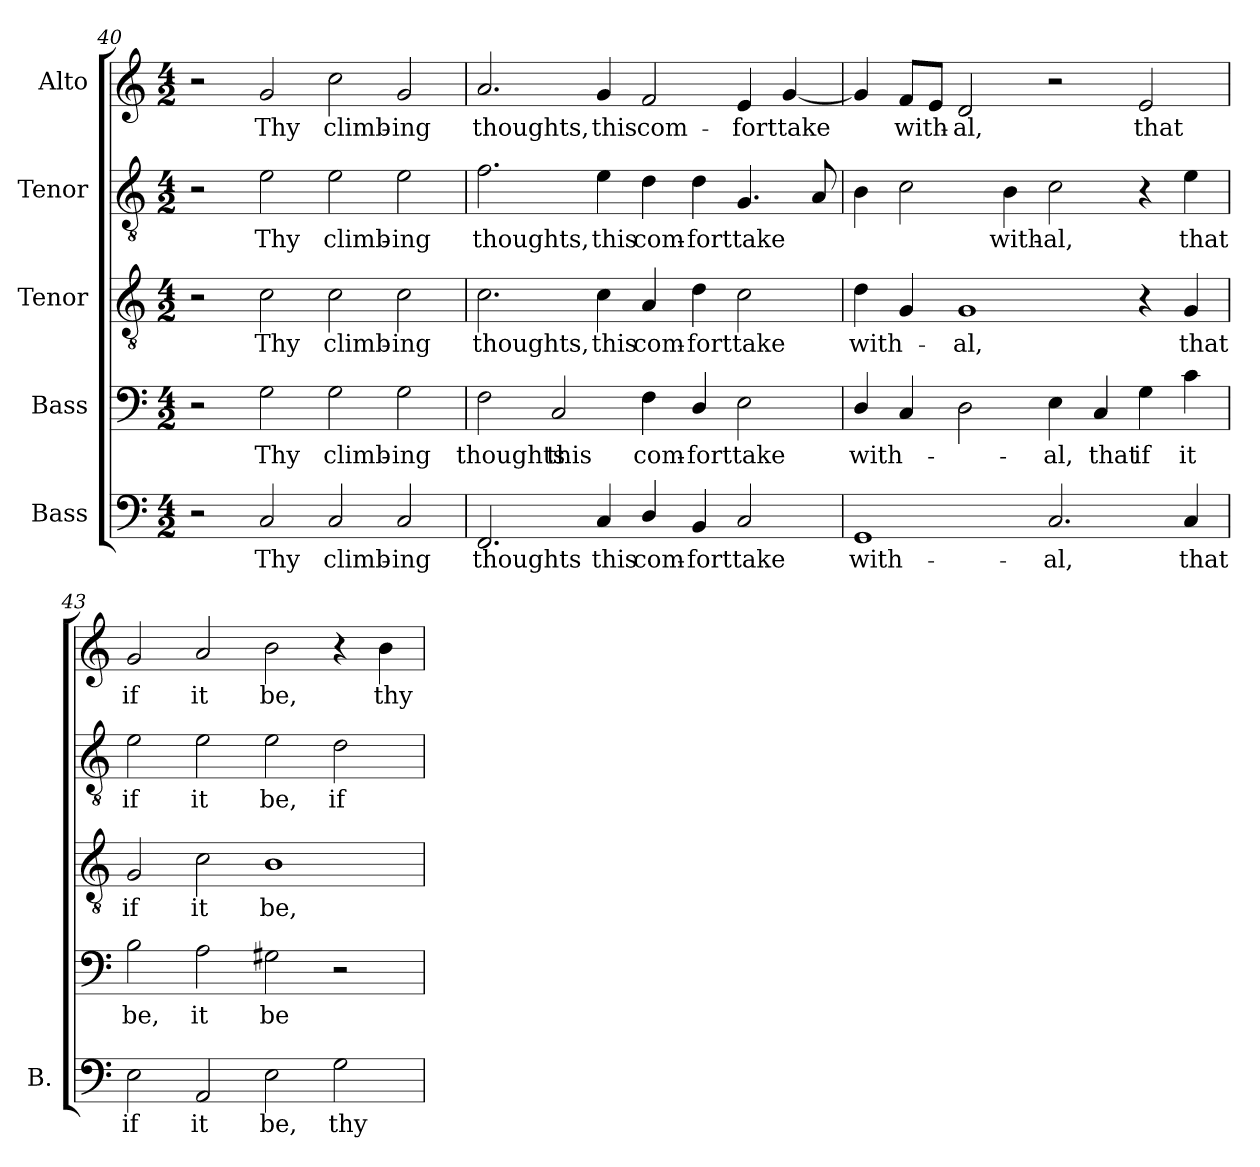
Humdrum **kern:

**kern	**text	**kern	**text	**kern	**text	**kern	**text	**kern	**text
*part5	*part5	*part4	*part4	*part3	*part3	*part2	*part2	*part1	*part1
*staff5	*staff5	*staff4	*staff4	*staff3	*staff3	*staff2	*staff2	*staff1	*staff1
*I"Bass	*	*I"Bass	*	*I"Tenor	*	*I"Tenor	*	*I"Alto	*
*I'B.	*	*	*	*	*	*	*	*	*
*clefF4	*	*clefF4	*	*clefGv2	*	*clefGv2	*	*clefG2	*
*	*	*ITrd7c12	*	*ITrd7c12	*	*ITrd7c12	*	*	*
*k[]	*	*k[]	*	*k[]	*	*k[]	*	*k[]	*
*C:	*	*C:	*	*C:	*	*C:	*	*C:	*
*M4/2	*	*M4/2	*	*M4/2	*	*M4/2	*	*M4/2	*
=40	=40	=40	=40	=40	=40	=40	=40	=40	=40
2r	.	2r	.	2r	.	2r	.	2r	.
!	!LO:LY:b:color=#000000	!	!	!	!	!	!	!	!
!	!	!	!LO:LY:b:color=#000000	!	!	!	!	!	!
!	!	!	!	!	!LO:LY:b:color=#000000	!	!	!	!
!	!	!	!	!	!	!	!LO:LY:b:color=#000000	!	!
!	!	!	!	!	!	!	!	!	!LO:LY:b:color=#000000
2Ci/	Thy	2GGi\	Thy	2Ci\	Thy	2Ei\	Thy	2gi/	Thy
!	!LO:LY:b:color=#000000	!	!	!	!	!	!	!	!
!	!	!	!LO:LY:b:color=#000000	!	!	!	!	!	!
!	!	!	!	!	!LO:LY:b:color=#000000	!	!	!	!
!	!	!	!	!	!	!	!LO:LY:b:color=#000000	!	!
!	!	!	!	!	!	!	!	!	!LO:LY:b:color=#000000
2Ci/	climb-	2GGi\	climb-	2Ci\	climb-	2Ei\	climb-	2cci\	climb-
!	!LO:LY:b:color=#000000	!	!	!	!	!	!	!	!
!	!	!	!LO:LY:b:color=#000000	!	!	!	!	!	!
!	!	!	!	!	!LO:LY:b:color=#000000	!	!	!	!
!	!	!	!	!	!	!	!LO:LY:b:color=#000000	!	!
!	!	!	!	!	!	!	!	!	!LO:LY:b:color=#000000
2Ci/	-ing	2GGi\	-ing	2Ci\	-ing	2Ei\	-ing	2gi/	-ing
!!LO:LB:g=z
=41	=41	=41	=41	=41	=41	=41	=41	=41	=41
!	!LO:LY:b:color=#000000	!	!	!	!	!	!	!	!
!	!	!	!LO:LY:b:color=#000000	!	!	!	!	!	!
!	!	!	!	!	!LO:LY:b:color=#000000	!	!	!	!
!	!	!	!	!	!	!	!LO:LY:b:color=#000000	!	!
!	!	!	!	!	!	!	!	!	!LO:LY:b:color=#000000
2.FFi/	thoughts	2FFi\	thoughts	2.Ci\	thoughts,	2.Fi\	thoughts,	2.ai/	thoughts,
!	!	!	!LO:LY:b:color=#000000	!	!	!	!	!	!
.	.	2CCi/	this	.	.	.	.	.	.
!	!LO:LY:b:color=#000000	!	!	!	!	!	!	!	!
!	!	!	!	!	!LO:LY:b:color=#000000	!	!	!	!
!	!	!	!	!	!	!	!LO:LY:b:color=#000000	!	!
!	!	!	!	!	!	!	!	!	!LO:LY:b:color=#000000
4Ci/	this	.	.	4Ci\	this	4Ei\	this	4gi/	this
!	!LO:LY:b:color=#000000	!	!	!	!	!	!	!	!
!	!	!	!LO:LY:b:color=#000000	!	!	!	!	!	!
!	!	!	!	!	!LO:LY:b:color=#000000	!	!	!	!
!	!	!	!	!	!	!	!LO:LY:b:color=#000000	!	!
!	!	!	!	!	!	!	!	!	!LO:LY:b:color=#000000
4Di/	com-	4FFi\	com-	4AAi/	com-	4Di\	com-	2fi/	com-
!	!LO:LY:b:color=#000000	!	!	!	!	!	!	!	!
!	!	!	!LO:LY:b:color=#000000	!	!	!	!	!	!
!	!	!	!	!	!LO:LY:b:color=#000000	!	!	!	!
!	!	!	!	!	!	!	!LO:LY:b:color=#000000	!	!
4BBi/	-fort	4DDi/	-fort	4Di\	-fort	4Di\	-fort	.	.
!	!LO:LY:b:color=#000000	!	!	!	!	!	!	!	!
!	!	!	!LO:LY:b:color=#000000	!	!	!	!	!	!
!	!	!	!	!	!LO:LY:b:color=#000000	!	!	!	!
!	!	!	!	!	!	!	!LO:LY:b:color=#000000	!	!
!	!	!	!	!	!	!	!	!	!LO:LY:b:color=#000000
2Ci/	take	2EEi\	take	2Ci\	take	4.GGi/	take	4ei/	-fort
!	!	!	!	!	!	!	!	!	!LO:LY:b:color=#000000
.	.	.	.	.	.	.	.	[4gi/	take
.	.	.	.	.	.	8AAi/	.	.	.
=42	=42	=42	=42	=42	=42	=42	=42	=42	=42
!	!LO:LY:b:color=#000000	!	!	!	!	!	!	!	!
!	!	!	!LO:LY:b:color=#000000	!	!	!	!	!	!
!	!	!	!	!	!LO:LY:b:color=#000000	!	!	!	!
1GGi	with-	4DDi/	with-	4Di\	with-	4BBi\	.	4gi/]	.
!	!	!	!	!	!	!	!	!	!LO:LY:b:color=#000000
.	.	4CCi/	.	4GGi/	.	2Ci\	.	8fi/L	with-
.	.	.	.	.	.	.	.	8ei/J	.
!	!	!	!	!	!LO:LY:b:color=#000000	!	!	!	!
!	!	!	!	!	!	!	!	!	!LO:LY:b:color=#000000
.	.	2DDi\	.	1GGi	-al,	.	.	2di/	-al,
!	!	!	!	!	!	!	!LO:LY:b:color=#000000	!	!
.	.	.	.	.	.	4BBi\	with-	.	.
!	!LO:LY:b:color=#000000	!	!	!	!	!	!	!	!
!	!	!	!LO:LY:b:color=#000000	!	!	!	!	!	!
!	!	!	!	!	!	!	!LO:LY:b:color=#000000	!	!
2.Ci/	-al,	4EEi\	-al,	.	.	2Ci\	-al,	2r	.
!	!	!	!LO:LY:b:color=#000000	!	!	!	!	!	!
.	.	4CCi/	that	.	.	.	.	.	.
!	!	!	!LO:LY:b:color=#000000	!	!	!	!	!	!
!	!	!	!	!	!	!	!	!	!LO:LY:b:color=#000000
.	.	4GGi\	if	4r	.	4r	.	2ei/	that
!	!LO:LY:b:color=#000000	!	!	!	!	!	!	!	!
!	!	!	!LO:LY:b:color=#000000	!	!	!	!	!	!
!	!	!	!	!	!LO:LY:b:color=#000000	!	!	!	!
!	!	!	!	!	!	!	!LO:LY:b:color=#000000	!	!
4Ci/	that	4Ci\	it	4GGi/	that	4Ei\	that	.	.
=43	=43	=43	=43	=43	=43	=43	=43	=43	=43
!	!LO:LY:b:color=#000000	!	!	!	!	!	!	!	!
!	!	!	!LO:LY:b:color=#000000	!	!	!	!	!	!
!	!	!	!	!	!LO:LY:b:color=#000000	!	!	!	!
!	!	!	!	!	!	!	!LO:LY:b:color=#000000	!	!
!	!	!	!	!	!	!	!	!	!LO:LY:b:color=#000000
2Ei\	if	2BBi\	be,	2GGi/	if	2Ei\	if	2gi/	if
!	!LO:LY:b:color=#000000	!	!	!	!	!	!	!	!
!	!	!	!LO:LY:b:color=#000000	!	!	!	!	!	!
!	!	!	!	!	!LO:LY:b:color=#000000	!	!	!	!
!	!	!	!	!	!	!	!LO:LY:b:color=#000000	!	!
!	!	!	!	!	!	!	!	!	!LO:LY:b:color=#000000
2AAi/	it	2AAi\	it	2Ci\	it	2Ei\	it	2ai/	it
!	!LO:LY:b:color=#000000	!	!	!	!	!	!	!	!
!	!	!	!LO:LY:b:color=#000000	!	!	!	!	!	!
!	!	!	!	!	!LO:LY:b:color=#000000	!	!	!	!
!	!	!	!	!	!	!	!LO:LY:b:color=#000000	!	!
!	!	!	!	!	!	!	!	!	!LO:LY:b:color=#000000
2Ei\	be,	2GG#Xi\	be	1BBi	be,	2Ei\	be,	2bi\	be,
!	!LO:LY:b:color=#000000	!	!	!	!	!	!	!	!
!	!	!	!	!	!	!	!LO:LY:b:color=#000000	!	!
2Gi\	thy	2r	.	.	.	2Di\	if	4r	.
!	!	!	!	!	!	!	!	!	!LO:LY:b:color=#000000
.	.	.	.	.	.	.	.	4bi\	thy
=	=	=	=	=	=	=	=	=	=
*-	*-	*-	*-	*-	*-	*-	*-	*-	*-
